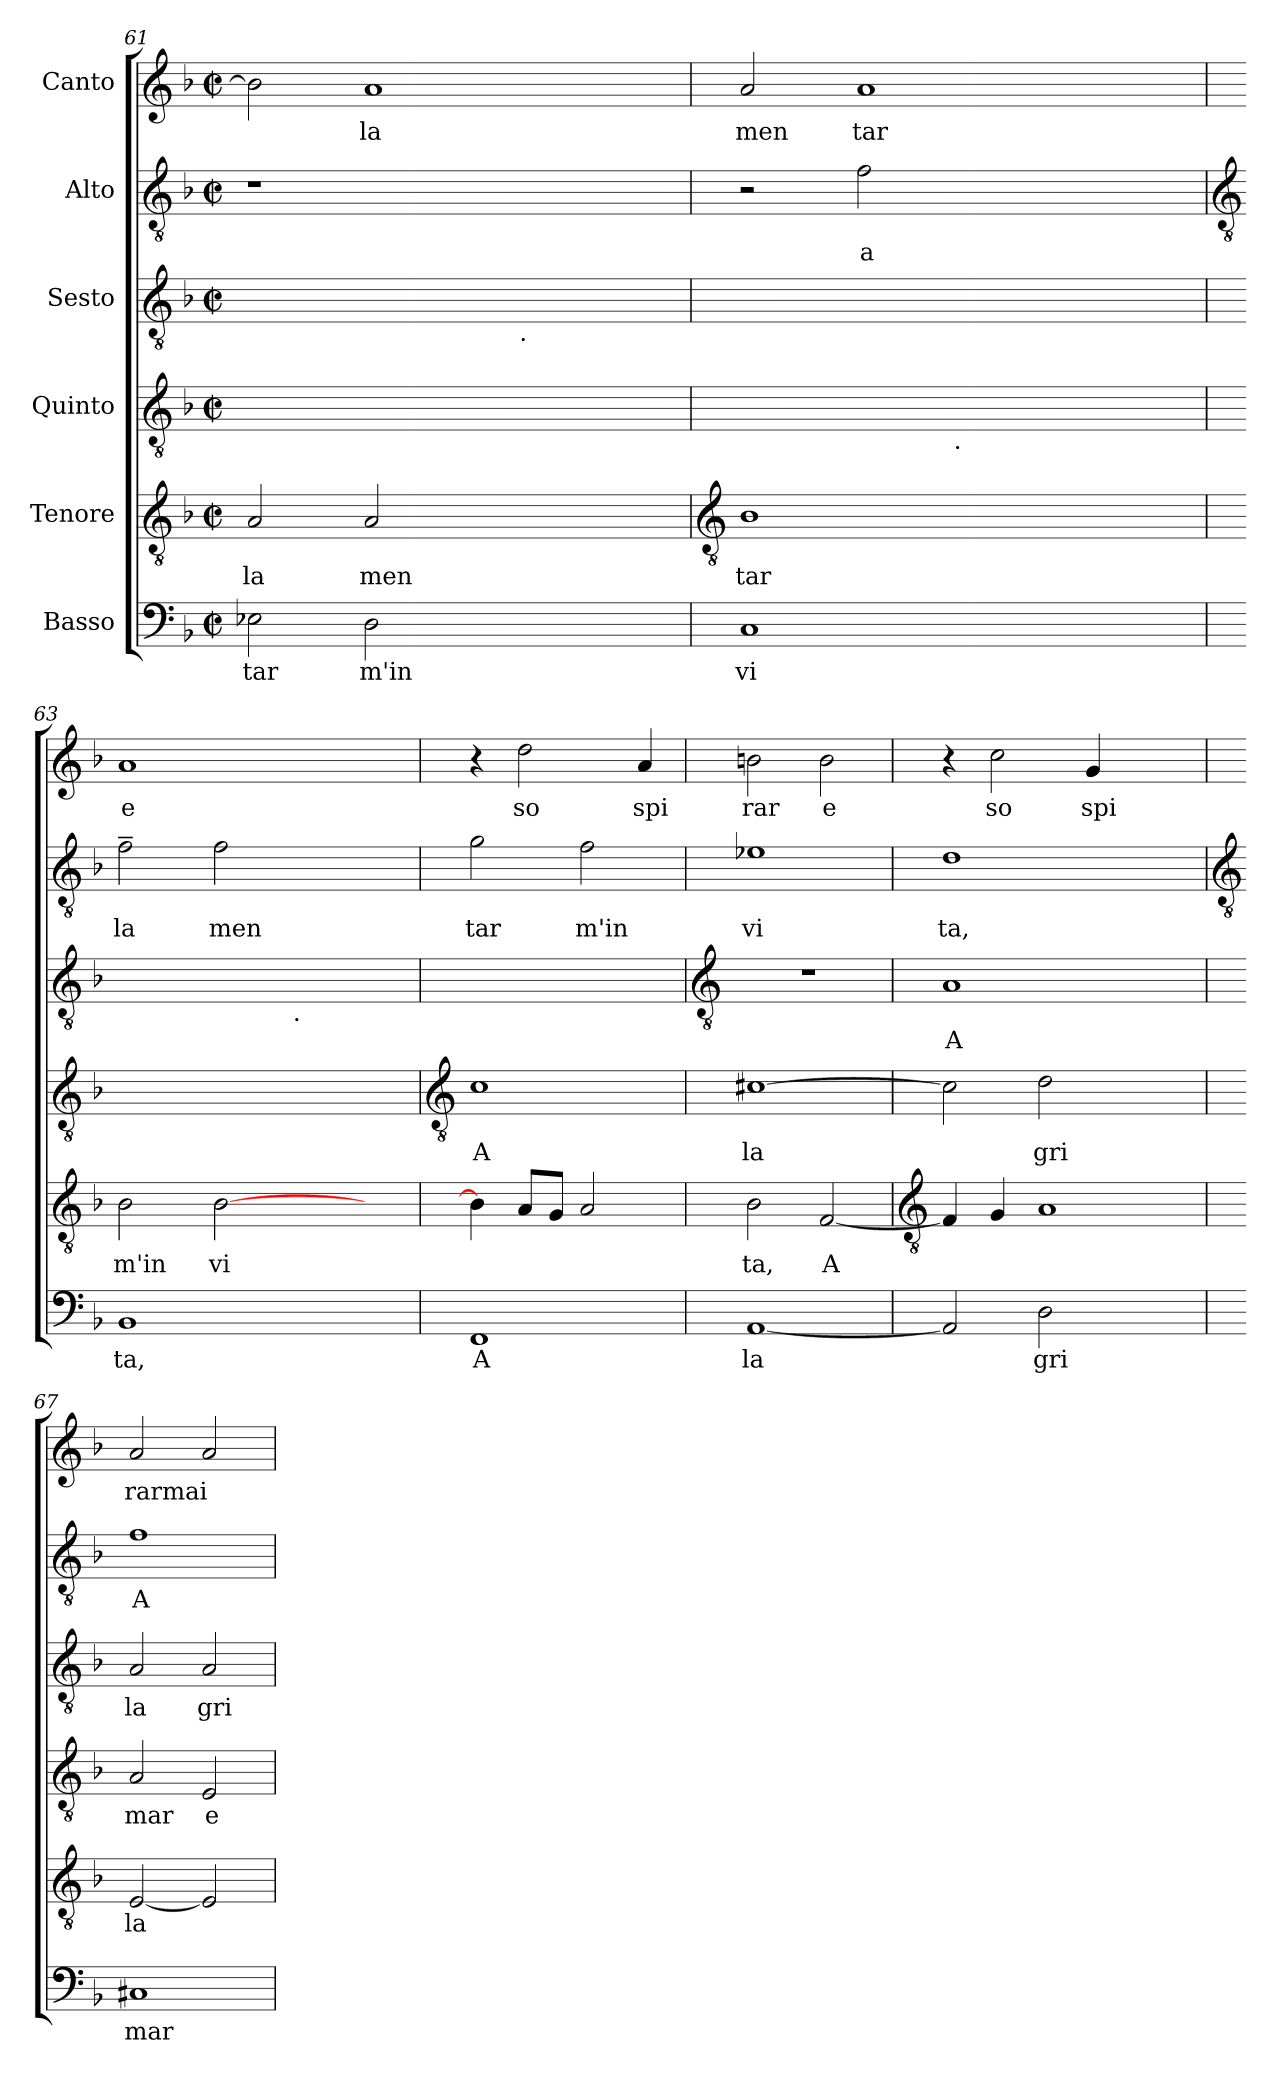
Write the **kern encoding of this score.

**kern	**text	**kern	**text	**kern	**text	**kern	**text	**kern	**text	**kern	**text
*part6	*part6	*part5	*part5	*part4	*part4	*part3	*part3	*part2	*part2	*part1	*part1
*staff6	*staff6	*staff5	*staff5	*staff4	*staff4	*staff3	*staff3	*staff2	*staff2	*staff1	*staff1
*I"Basso	*	*I"Tenore	*	*I"Quinto	*	*I"Sesto	*	*I"Alto	*	*I"Canto	*
!!LO:LB:g=z
*clefF4	*	*clefGv2	*	*clefGv2	*	*clefGv2	*	*clefGv2	*	*clefG2	*
*k[b-]	*	*k[b-]	*	*k[b-]	*	*k[b-]	*	*k[b-]	*	*k[b-]	*
*F:	*	*F:	*	*F:	*	*F:	*	*F:	*	*F:	*
*M2/2	*	*M2/2	*	*M2/2	*	*M2/2	*	*M2/2	*	*M2/2	*
*met(c|)	*	*met(c|)	*	*met(c|)	*	*met(c|)	*	*met(c|)	*	*met(c|)	*
=61	=61	=61	=61	=61	=61	=61	=61	=61	=61	=61	=61
!	!LO:LY:b	!	!LO:LY:b	!	!	!	!	!	!	!	!
2E-X\	tar	2A/	la	4ryy	.	4ryy	.	1r	.	2b-\]	.
.	.	.	.	4ryy	.	4ryy	.	.	.	.	.
!	!LO:LY:b	!	!LO:LY:b	!	!	!	!	!	!	!	!LO:LY:b
2D\	m'in	2A/	men	4ryy	.	4ryy	.	.	.	1a	la
.	.	.	.	32ryy	.	32ryy	.	.	.	.	.
.	.	.	.	4ryy	.	32ryy	.	.	.	.	.
.	.	.	.	.	.	32ryy	.	.	.	.	.
.	.	.	.	.	.	32ryy	.	.	.	.	.
.	.	.	.	.	.	32ryy	.	.	.	.	.
.	.	.	.	.	.	32ryy	.	.	.	.	.
!	!	!	!	!	!	!LO:TX:b:t=.	!	!	!	!	!
.	.	.	.	.	.	32ryy	.	.	.	.	.
.	.	.	.	.	.	4ryy	.	.	.	.	.
2ryy	.	2ryy	.	.	.	.	.	2ryy	.	.	.
.	.	.	.	4...ryy	.	.	.	.	.	.	.
.	.	.	.	.	.	4ryy	.	.	.	.	.
.	.	.	.	.	.	32ryy	.	.	.	.	.
!!LO:LB:g=z
=62	=62	=62	=62	=62	=62	=62	=62	=62	=62	=62	=62
*	*	*clefGv2	*	*	*	*	*	*	*	*	*
!	!LO:LY:b	!	!LO:LY:b	!	!	!	!	!	!	!	!LO:LY:b
1C	vi	1B-	tar	4ryy	.	4ryy	.	2r	.	2a/	men
.	.	.	.	4ryy	.	4ryy	.	.	.	.	.
!	!	!	!	!	!	!	!	!	!LO:LY:b	!	!LO:LY:b
.	.	.	.	32ryy	.	4ryy	.	2f\	a	1a	tar
.	.	.	.	32ryy	.	.	.	.	.	.	.
.	.	.	.	32ryy	.	.	.	.	.	.	.
.	.	.	.	32ryy	.	.	.	.	.	.	.
.	.	.	.	32ryy	.	.	.	.	.	.	.
.	.	.	.	32ryy	.	.	.	.	.	.	.
!	!	!	!	!LO:TX:b:t=.	!	!	!	!	!	!	!
.	.	.	.	32ryy	.	.	.	.	.	.	.
.	.	.	.	4ryy	.	.	.	.	.	.	.
.	.	.	.	.	.	32ryy	.	.	.	.	.
.	.	.	.	.	.	4ryy	.	.	.	.	.
.	.	.	.	4ryy	.	.	.	.	.	.	.
2ryy	.	2ryy	.	.	.	.	.	2ryy	.	.	.
.	.	.	.	.	.	4...ryy	.	.	.	.	.
.	.	.	.	4ryy	.	.	.	.	.	.	.
.	.	.	.	32ryy	.	.	.	.	.	.	.
!!LO:LB:g=z
=63	=63	=63	=63	=63	=63	=63	=63	=63	=63	=63	=63
*	*	*	*	*	*	*	*	*clefGv2	*	*	*
!	!LO:LY:b	!	!LO:LY:b	!	!	!	!	!	!LO:LY:b	!	!LO:LY:b
1BB-	ta,	2B-\	m'in	4ryy	.	4ryy	.	2f~\	la	1a	e
.	.	.	.	4ryy	.	4ryy	.	.	.	.	.
!	!	!	!LO:LY:b	!	!	!	!	!	!LO:LY:b	!	!
.	.	[2B-\	vi	32ryy	.	32ryy	.	2f\	men	.	.
.	.	.	.	2ryy	.	32ryy	.	.	.	.	.
.	.	.	.	.	.	32ryy	.	.	.	.	.
.	.	.	.	.	.	32ryy	.	.	.	.	.
.	.	.	.	.	.	32ryy	.	.	.	.	.
.	.	.	.	.	.	32ryy	.	.	.	.	.
!	!	!	!	!	!	!LO:TX:b:t=.	!	!	!	!	!
.	.	.	.	.	.	32ryy	.	.	.	.	.
.	.	.	.	.	.	4ryy	.	.	.	.	.
.	.	.	.	.	.	4ryy	.	.	.	.	.
8..ryy	.	8..ryy	.	.	.	.	.	8..ryy	.	8..ryy	.
.	.	.	.	8.ryy	.	.	.	.	.	.	.
!!LO:LB:g=z
=64	=64	=64	=64	=64	=64	=64	=64	=64	=64	=64	=64
*	*	*	*	*clefGv2	*	*	*	*	*	*	*
!	!LO:LY:b	!	!	!	!LO:LY:b	!	!	!	!LO:LY:b	!	!
1FF	A	4B-\]	.	1c	A	4ryy	.	2g\	tar	4r	.
!	!	!	!	!	!	!	!	!	!	!	!LO:LY:b
.	.	8A/L	.	.	.	4ryy	.	.	.	2dd\	so
.	.	8G/J	.	.	.	.	.	.	.	.	.
!	!	!	!	!	!	!	!	!	!LO:LY:b	!	!
.	.	2A/	.	.	.	32ryy	.	2f\	m'in	.	.
.	.	.	.	.	.	4...ryy	.	.	.	.	.
!	!	!	!	!	!	!	!	!	!	!	!LO:LY:b
.	.	.	.	.	.	.	.	.	.	4a/	spi
!!LO:LB:g=z
=65	=65	=65	=65	=65	=65	=65	=65	=65	=65	=65	=65
*	*	*	*	*	*	*clefGv2	*	*	*	*	*
!	!LO:LY:b	!	!LO:LY:b	!	!LO:LY:b	!	!	!	!LO:LY:b	!	!LO:LY:b
[1AA	la	2B-\	ta,	[1c#X	la	1r	.	1e-X	vi	2bn\	rar
!	!	!	!LO:LY:b	!	!	!	!	!	!	!	!LO:LY:b
.	.	[2F/	A	.	.	.	.	.	.	2b\	e
!!LO:LB:g=z
=66	=66	=66	=66	=66	=66	=66	=66	=66	=66	=66	=66
*	*	*clefGv2	*	*	*	*	*	*	*	*	*
!	!	!	!	!	!	!	!LO:LY:b	!	!LO:LY:b	!	!
2AA/]	.	4F/]	.	2c#\]	.	1A	A	1d	ta,	4r	.
!	!	!	!	!	!	!	!	!	!	!	!LO:LY:b
.	.	4G/	.	.	.	.	.	.	.	2cc\	so
!	!LO:LY:b	!	!	!	!LO:LY:b	!	!	!	!	!	!
2D\	gri	1A	.	2d\	gri	.	.	.	.	.	.
!	!	!	!	!	!	!	!	!	!	!	!LO:LY:b
.	.	.	.	.	.	.	.	.	.	4g/	spi
2ryy	.	.	.	2ryy	.	2ryy	.	2ryy	.	2ryy	.
!!LO:LB:g=z
=67	=67	=67	=67	=67	=67	=67	=67	=67	=67	=67	=67
*	*	*	*	*	*	*	*	*clefGv2	*	*	*
!	!LO:LY:b	!	!LO:LY:b	!	!LO:LY:b	!	!LO:LY:b	!	!LO:LY:b	!	!LO:LY:b
1C#X	mar	[2E/	la	2A/	mar	2A/	la	1f	A	2a/	rarmai
!	!	!	!	!	!LO:LY:b	!	!LO:LY:b	!	!	!	!
.	.	2E/]	.	2E/	e	2A/	gri	.	.	2a/	.
=	=	=	=	=	=	=	=	=	=	=	=
*-	*-	*-	*-	*-	*-	*-	*-	*-	*-	*-	*-
